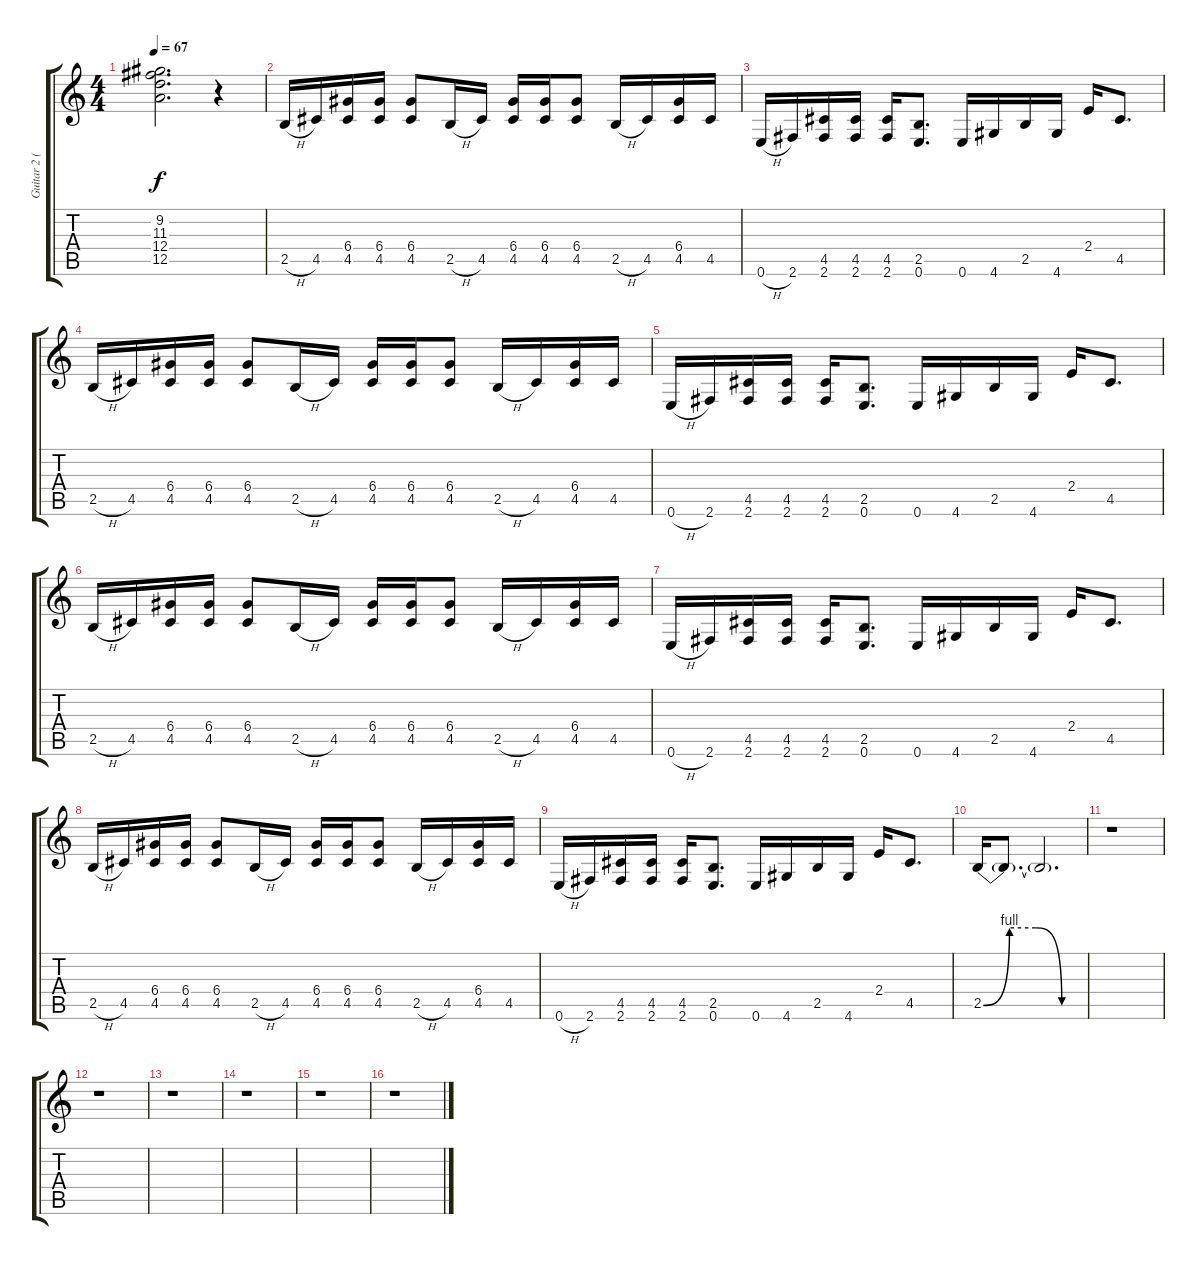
\track ("Guitar 2 (Lead)" "Guitar 2 (") {instrument distortionguitar}
\staff {score tabs}
\tuning (E4 B3 G3 D3 A2 E2) {hide}
\ts (4 4)
\tempo 67
\clef g2
\ks c
(9.2{t} 11.3{t} 12.4{t} 12.5{t}).2{d dy f} r.4 |
2.5{h}.16{instrument distortionguitar} 4.5.16 (6.4 4.5).16 (6.4 4.5).16 (6.4 4.5).8 2.5{h}.16 4.5.16 (6.4 4.5).16 (6.4 4.5).16 (6.4 4.5).8 2.5{h}.16 4.5.16 (6.4 4.5).16 4.5.16 |
0.6{h}.16 2.6.16 (4.5 2.6).16 (4.5 2.6).16 (4.5 2.6).16 (2.5 0.6).8{d} 0.6.16 4.6.16 2.5.16 4.6.16 2.4.16 4.5.8{d} |
2.5{h}.16 4.5.16 (6.4 4.5).16 (6.4 4.5).16 (6.4 4.5).8 2.5{h}.16 4.5.16 (6.4 4.5).16 (6.4 4.5).16 (6.4 4.5).8 2.5{h}.16 4.5.16 (6.4 4.5).16 4.5.16 |
0.6{h}.16 2.6.16 (4.5 2.6).16 (4.5 2.6).16 (4.5 2.6).16 (2.5 0.6).8{d} 0.6.16 4.6.16 2.5.16 4.6.16 2.4.16 4.5.8{d} |
2.5{h}.16 4.5.16 (6.4 4.5).16 (6.4 4.5).16 (6.4 4.5).8 2.5{h}.16 4.5.16 (6.4 4.5).16 (6.4 4.5).16 (6.4 4.5).8 2.5{h}.16 4.5.16 (6.4 4.5).16 4.5.16 |
0.6{h}.16 2.6.16 (4.5 2.6).16 (4.5 2.6).16 (4.5 2.6).16 (2.5 0.6).8{d} 0.6.16 4.6.16 2.5.16 4.6.16 2.4.16 4.5.8{d} |
2.5{h}.16 4.5.16 (6.4 4.5).16 (6.4 4.5).16 (6.4 4.5).8 2.5{h}.16 4.5.16 (6.4 4.5).16 (6.4 4.5).16 (6.4 4.5).8 2.5{h}.16 4.5.16 (6.4 4.5).16 4.5.16 |
0.6{h}.16 2.6.16 (4.5 2.6).16 (4.5 2.6).16 (4.5 2.6).16 (2.5 0.6).8{d} 0.6.16 4.6.16 2.5.16 4.6.16 2.4.16 4.5.8{d} |
2.5{be (custom 0 0 15 4 30 4 45 0 60 0)}.16 2.5{t}.8{d} 2.5{t}.2{d} |
r.1 |
r.1 |
r.1 |
r.1 |
r.1 |
r.1
